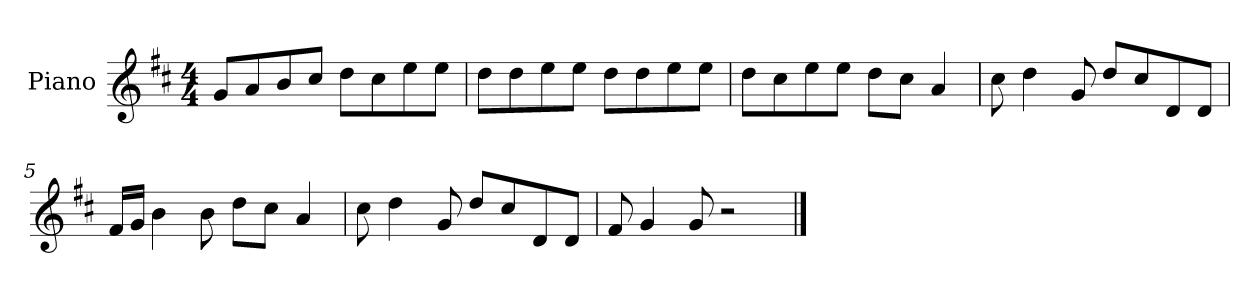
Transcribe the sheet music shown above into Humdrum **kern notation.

**kern
*part1
*staff1
*I"Piano
*I'P-no
*clefG2
*k[f#c#]
*M4/4
*MM90
=1
8g/L
8a/
8b/
8cc#/J
8dd\L
8cc#\
8ee\
8ee\J
=2
8dd\L
8dd\
8ee\
8ee\J
8dd\L
8dd\
8ee\
8ee\J
=3
8dd\L
8cc#\
8ee\
8ee\J
8dd\L
8cc#\J
4a/
=4
8cc#\
4dd\
8g/
8dd/L
8cc#/
8d/
8d/J
=5
16f#/LL
16g/JJ
4b\
8b\
8dd\L
8cc#\J
4a/
!!LO:LB:g=z
=6
8cc#\
4dd\
8g/
8dd/L
8cc#/
8d/
8d/J
=7
8f#/
4g/
8g/
2r
==
*-
